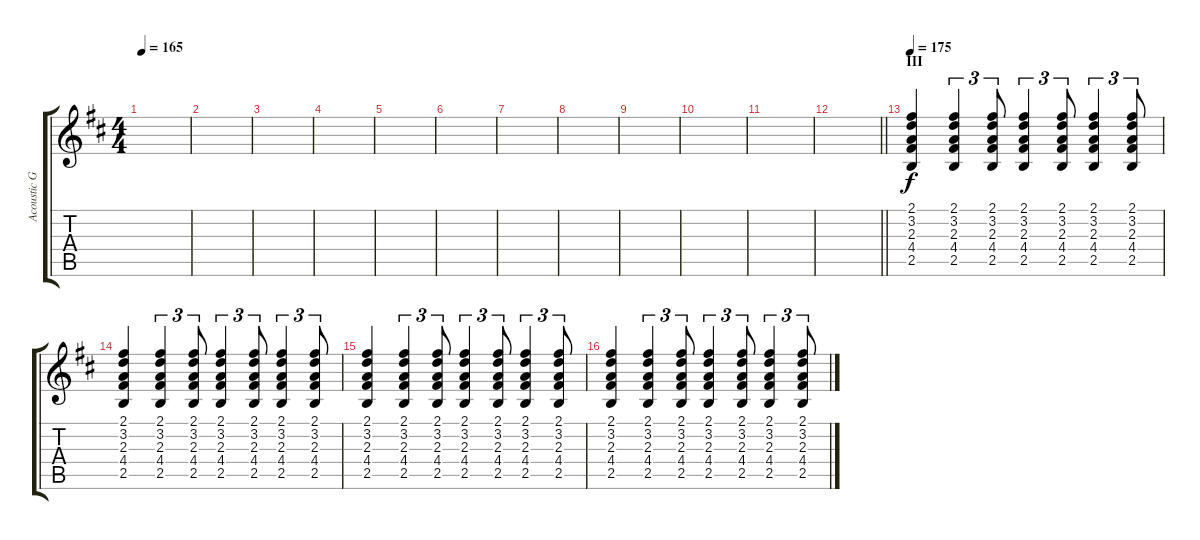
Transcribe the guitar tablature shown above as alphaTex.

\track ("Acoustic Guitar [David Gilmour]" "Acoustic G") {instrument acousticguitarsteel}
\staff {score tabs}
\tuning (E4 B3 G3 D3 A2 E2) {hide}
\ts (4 4)
\tempo 165
\clef g2
\ks d
|
|
|
|
|
|
|
|
|
|
|
\barLineRight lightlight
|
\section ("" "III")
\tempo 175
(2.1 3.2 2.3 4.4 2.5).4 (2.1 3.2 2.3 4.4 2.5).4{tu (3 2)} (2.1 3.2 2.3 4.4 2.5).8{tu (3 2)} (2.1 3.2 2.3 4.4 2.5).4{tu (3 2)} (2.1 3.2 2.3 4.4 2.5).8{tu (3 2)} (2.1 3.2 2.3 4.4 2.5).4{tu (3 2)} (2.1 3.2 2.3 4.4 2.5).8{tu (3 2)} |
(2.1 3.2 2.3 4.4 2.5).4 (2.1 3.2 2.3 4.4 2.5).4{tu (3 2)} (2.1 3.2 2.3 4.4 2.5).8{tu (3 2)} (2.1 3.2 2.3 4.4 2.5).4{tu (3 2)} (2.1 3.2 2.3 4.4 2.5).8{tu (3 2)} (2.1 3.2 2.3 4.4 2.5).4{tu (3 2)} (2.1 3.2 2.3 4.4 2.5).8{tu (3 2)} |
(2.1 3.2 2.3 4.4 2.5).4 (2.1 3.2 2.3 4.4 2.5).4{tu (3 2)} (2.1 3.2 2.3 4.4 2.5).8{tu (3 2)} (2.1 3.2 2.3 4.4 2.5).4{tu (3 2)} (2.1 3.2 2.3 4.4 2.5).8{tu (3 2)} (2.1 3.2 2.3 4.4 2.5).4{tu (3 2)} (2.1 3.2 2.3 4.4 2.5).8{tu (3 2)} |
(2.1 3.2 2.3 4.4 2.5).4 (2.1 3.2 2.3 4.4 2.5).4{tu (3 2)} (2.1 3.2 2.3 4.4 2.5).8{tu (3 2)} (2.1 3.2 2.3 4.4 2.5).4{tu (3 2)} (2.1 3.2 2.3 4.4 2.5).8{tu (3 2)} (2.1 3.2 2.3 4.4 2.5).4{tu (3 2)} (2.1 3.2 2.3 4.4 2.5).8{tu (3 2)}
